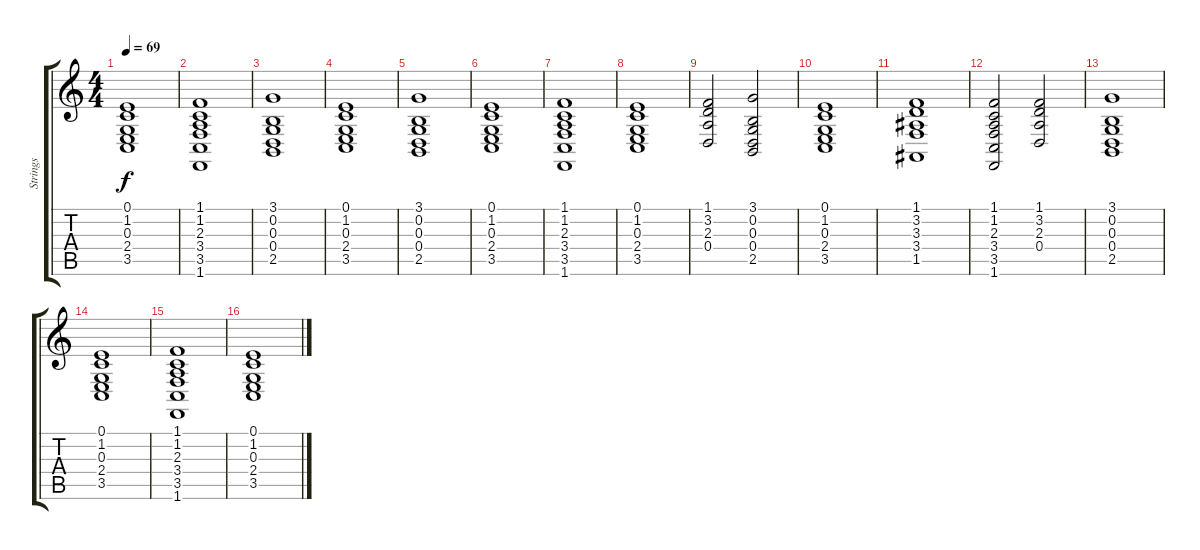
\track ("Strings" "Strings") {instrument stringensemble1}
\staff {score tabs}
\tuning (E4 B3 G3 D3 A2 E2) {hide}
\ts (4 4)
\tempo 69
\clef g2
\ks c
(0.1 1.2 0.3 2.4 3.5).1{dy f} |
(1.1 1.2 2.3 3.4 3.5 1.6).1 |
(3.1 0.2 0.3 0.4 2.5).1 |
(0.1 1.2 0.3 2.4 3.5).1 |
(3.1 0.2 0.3 0.4 2.5).1 |
(0.1 1.2 0.3 2.4 3.5).1 |
(1.1 1.2 2.3 3.4 3.5 1.6).1{volume 8} |
(0.1 1.2 0.3 2.4 3.5).1 |
(1.1 3.2 2.3 0.4).2 (3.1 0.2 0.3 0.4 2.5).2 |
(0.1 1.2 0.3 2.4 3.5).1 |
(1.1 3.2 3.3 3.4 1.5).1 |
(1.1 1.2 2.3 3.4 3.5 1.6).2 (1.1 3.2 2.3 0.4).2 |
(3.1 0.2 0.3 0.4 2.5).1 |
(0.1 1.2 0.3 2.4 3.5).1 |
(1.1 1.2 2.3 3.4 3.5 1.6).1 |
(0.1 1.2 0.3 2.4 3.5).1
